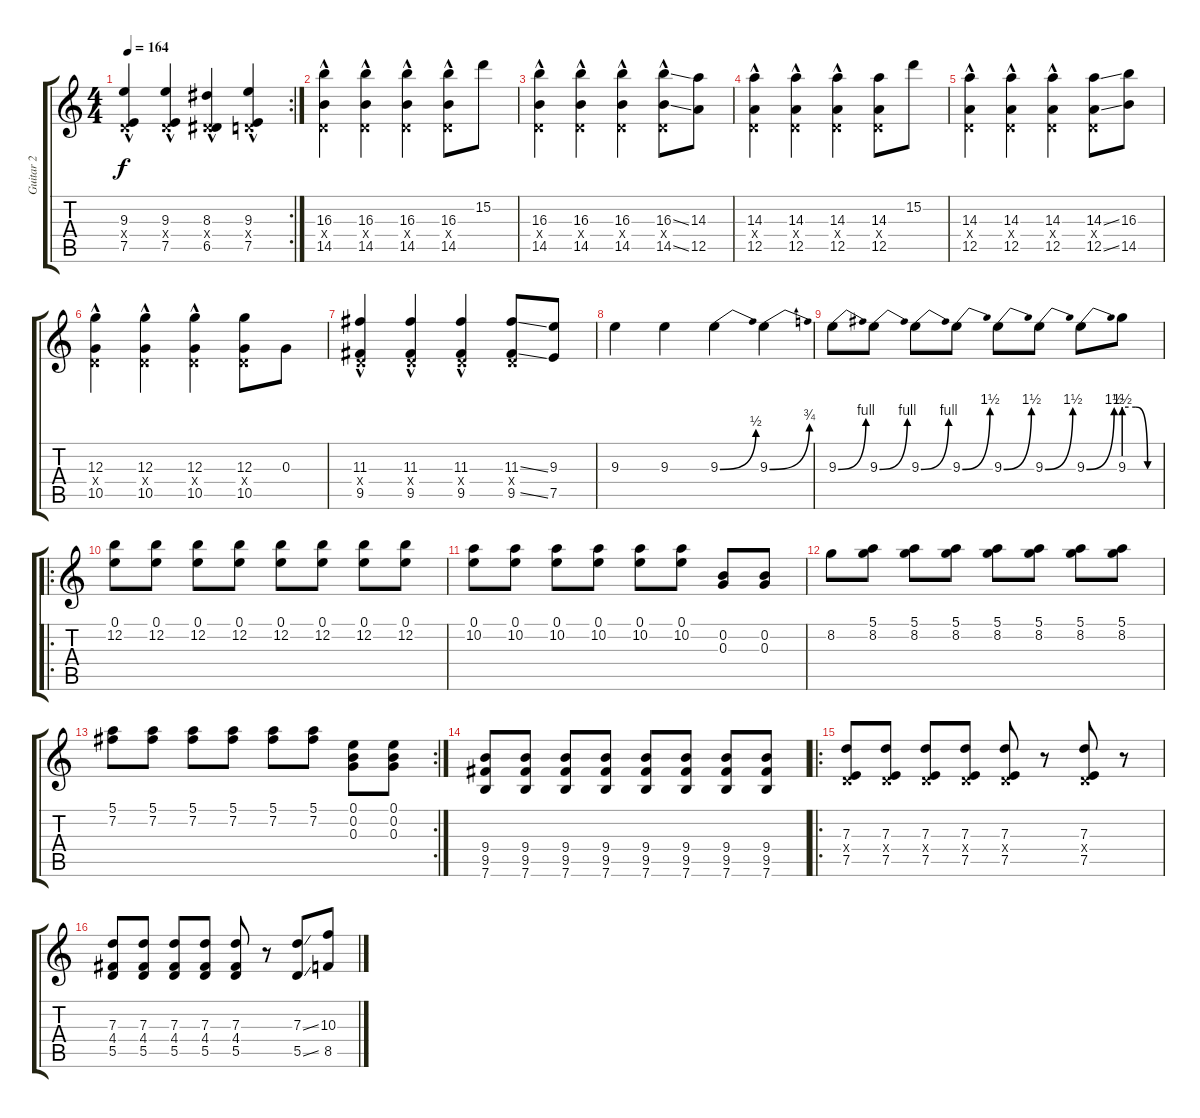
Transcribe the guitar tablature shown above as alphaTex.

\track ("Guitar 2" "Guitar 2") {instrument overdrivenguitar}
\staff {score tabs}
\tuning (E4 B3 G3 D3 A2 E2) {hide}
\rc 2
\ts (4 4)
\tempo 164
\clef g2
\ks c
(9.3{hac} 0.4{hac x} 7.5{hac}).4{dy f} (9.3{hac} 0.4{hac x} 7.5{hac}).4 (8.3{hac} 0.4{hac x} 6.5{hac}).4 (9.3{hac} 0.4{hac x} 7.5{hac}).4 |
(16.3{hac} 0.4{hac x} 14.5{hac}).4 (16.3{hac} 0.4{hac x} 14.5{hac}).4 (16.3{hac} 0.4{hac x} 14.5{hac}).4 (16.3{hac} 0.4{hac x} 14.5{hac}).8 15.2.8 |
(16.3{hac} 0.4{hac x} 14.5{hac}).4 (16.3{hac} 0.4{hac x} 14.5{hac}).4 (16.3{hac} 0.4{hac x} 14.5{hac}).4 (16.3{ss hac} 0.4{hac x} 14.5{ss hac}).8 (14.3 12.5).8 |
(14.3{hac} 0.4{hac x} 12.5{hac}).4 (14.3{hac} 0.4{hac x} 12.5{hac}).4 (14.3{hac} 0.4{hac x} 12.5{hac}).4 (14.3 0.4{x} 12.5).8 15.2.8 |
(14.3{hac} 0.4{hac x} 12.5{hac}).4 (14.3{hac} 0.4{hac x} 12.5{hac}).4 (14.3{hac} 0.4{hac x} 12.5{hac}).4 (14.3{ss} 0.4{x} 12.5{ss}).8 (16.3 14.5).8 |
(12.3{hac} 0.4{hac x} 10.5{hac}).4 (12.3{hac} 0.4{hac x} 10.5{hac}).4 (12.3{hac} 0.4{hac x} 10.5{hac}).4 (12.3 0.4{x} 10.5).8 0.3.8 |
(11.3{hac} 0.4{hac x} 9.5{hac}).4 (11.3{hac} 0.4{hac x} 9.5{hac}).4 (11.3{hac} 0.4{hac x} 9.5{hac}).4 (11.3{ss} 0.4{x} 9.5{ss}).8 (9.3 7.5).8 |
9.3.4 9.3.4 9.3{be (bend 0 0 60 2)}.4 9.3{be (bend 0 0 60 3)}.4 |
9.3{be (bend 0 0 60 4)}.8 9.3{be (bend 0 0 60 4)}.8 9.3{be (bend 0 0 60 4)}.8 9.3{be (bend 0 0 60 6)}.8 9.3{be (bend 0 0 60 6)}.8 9.3{be (bend 0 0 60 6)}.8 9.3{be (bend 0 0 60 6)}.8 9.3{be (custom 0 6 20 6 40 0 60 0)}.8 |
\ro
(0.1 12.2).8 (0.1 12.2).8 (0.1 12.2).8 (0.1 12.2).8 (0.1 12.2).8 (0.1 12.2).8 (0.1 12.2).8 (0.1 12.2).8 |
(0.1 10.2).8 (0.1 10.2).8 (0.1 10.2).8 (0.1 10.2).8 (0.1 10.2).8 (0.1 10.2).8 (0.2 0.3).8 (0.2 0.3).8 |
8.2.8 (5.1 8.2).8 (5.1 8.2).8 (5.1 8.2).8 (5.1 8.2).8 (5.1 8.2).8 (5.1 8.2).8 (5.1 8.2).8 |
\rc 2
(5.1 7.2).8 (5.1 7.2).8 (5.1 7.2).8 (5.1 7.2).8 (5.1 7.2).8 (5.1 7.2).8 (0.1 0.2 0.3).8 (0.1 0.2 0.3).8 |
(9.4 9.5 7.6).8 (9.4 9.5 7.6).8 (9.4 9.5 7.6).8 (9.4 9.5 7.6).8 (9.4 9.5 7.6).8 (9.4 9.5 7.6).8 (9.4 9.5 7.6).8 (9.4 9.5 7.6).8 |
\ro
(7.3 0.4{x} 7.5).8 (7.3 0.4{x} 7.5).8 (7.3 0.4{x} 7.5).8 (7.3 0.4{x} 7.5).8 (7.3 0.4{x} 7.5).8 r.8 (7.3 0.4{x} 7.5).8 r.8 |
(7.3 4.4 5.5).8 (7.3 4.4 5.5).8 (7.3 4.4 5.5).8 (7.3 4.4 5.5).8 (7.3 4.4 5.5).8 r.8 (7.3{ss} 5.5{ss}).8 (10.3 8.5).8
